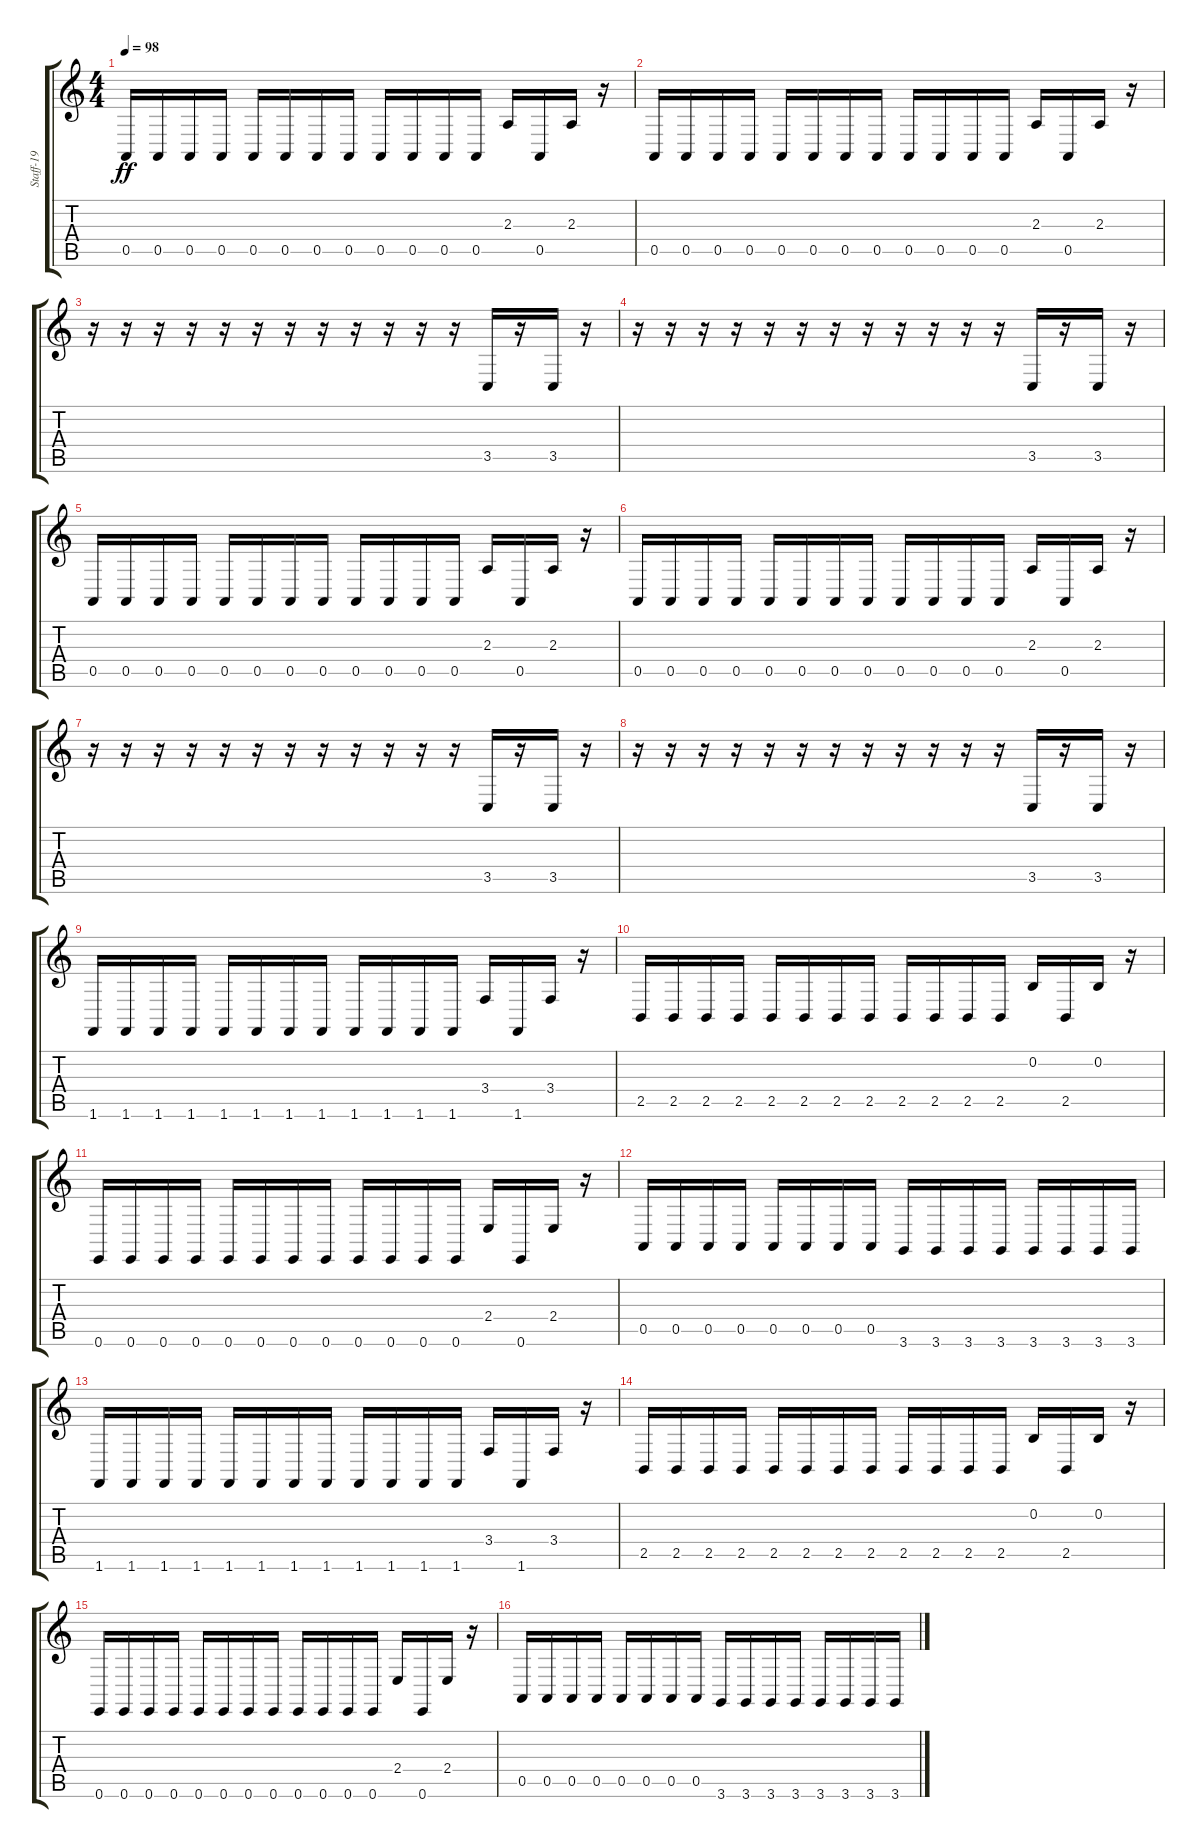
\track ("Staff-19" "Staff-19") {instrument lead8bassandlead}
\staff {score tabs}
\tuning (E4 B3 G3 D3 A2 E2) {hide}
\ts (4 4)
\tempo 98
\clef g2
\ks c
0.5.16{dy ff volume 1} 0.5.16{volume 2} 0.5.16{volume 2} 0.5.16{volume 3} 0.5.16{volume 4} 0.5.16{volume 4} 0.5.16{volume 5} 0.5.16{volume 6} 0.5.16{volume 6} 0.5.16{volume 6} 0.5.16{volume 7} 0.5.16{volume 7} 2.3.16{volume 7} 0.5.16{volume 8} 2.3.16{volume 7} r.16{volume 6} |
0.5.16{volume 1} 0.5.16{volume 2} 0.5.16{volume 2} 0.5.16{volume 3} 0.5.16{volume 4} 0.5.16{volume 4} 0.5.16{volume 5} 0.5.16{volume 6} 0.5.16{volume 6} 0.5.16{volume 6} 0.5.16{volume 7} 0.5.16{volume 7} 2.3.16{volume 7} 0.5.16{volume 8} 2.3.16{volume 7} r.16{volume 6} |
r.16{volume 1} r.16{volume 2} r.16{volume 2} r.16{volume 3} r.16{volume 4} r.16{volume 4} r.16{volume 5} r.16{volume 6} r.16{volume 6} r.16{volume 6} r.16{volume 7} r.16{volume 7} 3.5.16{volume 7} r.16{volume 8} 3.5.16{volume 7} r.16{volume 6} |
r.16{volume 1} r.16{volume 2} r.16{volume 2} r.16{volume 3} r.16{volume 4} r.16{volume 4} r.16{volume 5} r.16{volume 6} r.16{volume 6} r.16{volume 6} r.16{volume 7} r.16{volume 7} 3.5.16{volume 7} r.16{volume 8} 3.5.16{volume 7} r.16{volume 6} |
0.5.16{volume 1} 0.5.16{volume 2} 0.5.16{volume 2} 0.5.16{volume 3} 0.5.16{volume 4} 0.5.16{volume 4} 0.5.16{volume 5} 0.5.16{volume 6} 0.5.16{volume 6} 0.5.16{volume 6} 0.5.16{volume 7} 0.5.16{volume 7} 2.3.16{volume 7} 0.5.16{volume 8} 2.3.16{volume 7} r.16{volume 6} |
0.5.16{volume 1} 0.5.16{volume 2} 0.5.16{volume 2} 0.5.16{volume 3} 0.5.16{volume 4} 0.5.16{volume 4} 0.5.16{volume 5} 0.5.16{volume 6} 0.5.16{volume 6} 0.5.16{volume 6} 0.5.16{volume 7} 0.5.16{volume 7} 2.3.16{volume 7} 0.5.16{volume 8} 2.3.16{volume 7} r.16{volume 6} |
r.16{volume 1} r.16{volume 2} r.16{volume 2} r.16{volume 3} r.16{volume 4} r.16{volume 4} r.16{volume 5} r.16{volume 6} r.16{volume 6} r.16{volume 6} r.16{volume 7} r.16{volume 7} 3.5.16{volume 7} r.16{volume 8} 3.5.16{volume 7} r.16{volume 6} |
r.16{volume 1} r.16{volume 2} r.16{volume 2} r.16{volume 3} r.16{volume 4} r.16{volume 4} r.16{volume 5} r.16{volume 6} r.16{volume 6} r.16{volume 6} r.16{volume 7} r.16{volume 7} 3.5.16{volume 7} r.16{volume 8} 3.5.16{volume 7} r.16{volume 6} |
1.6.16{volume 1} 1.6.16{volume 2} 1.6.16{volume 2} 1.6.16{volume 3} 1.6.16{volume 4} 1.6.16{volume 4} 1.6.16{volume 5} 1.6.16{volume 6} 1.6.16{volume 6} 1.6.16{volume 6} 1.6.16{volume 7} 1.6.16{volume 7} 3.4.16{volume 7} 1.6.16{volume 8} 3.4.16{volume 7} r.16{volume 6} |
2.5.16{volume 1} 2.5.16{volume 2} 2.5.16{volume 2} 2.5.16{volume 3} 2.5.16{volume 4} 2.5.16{volume 4} 2.5.16{volume 5} 2.5.16{volume 6} 2.5.16{volume 6} 2.5.16{volume 6} 2.5.16{volume 7} 2.5.16{volume 7} 0.2.16{volume 7} 2.5.16{volume 8} 0.2.16{volume 7} r.16{volume 6} |
0.6.16{volume 1} 0.6.16{volume 2} 0.6.16{volume 2} 0.6.16{volume 3} 0.6.16{volume 4} 0.6.16{volume 4} 0.6.16{volume 5} 0.6.16{volume 6} 0.6.16{volume 6} 0.6.16{volume 6} 0.6.16{volume 7} 0.6.16{volume 7} 2.4.16{volume 7} 0.6.16{volume 8} 2.4.16{volume 7} r.16{volume 6} |
0.5.16{volume 2} 0.5.16{volume 3} 0.5.16{volume 4} 0.5.16{volume 5} 0.5.16{volume 6} 0.5.16{volume 7} 0.5.16{volume 8} 0.5.16 3.6.16{volume 2} 3.6.16{volume 3} 3.6.16{volume 4} 3.6.16{volume 5} 3.6.16{volume 6} 3.6.16{volume 7} 3.6.16{volume 8} 3.6.16 |
1.6.16{volume 1} 1.6.16{volume 2} 1.6.16{volume 2} 1.6.16{volume 3} 1.6.16{volume 4} 1.6.16{volume 4} 1.6.16{volume 5} 1.6.16{volume 6} 1.6.16{volume 6} 1.6.16{volume 6} 1.6.16{volume 7} 1.6.16{volume 7} 3.4.16{volume 7} 1.6.16{volume 8} 3.4.16{volume 7} r.16{volume 6} |
2.5.16{volume 1} 2.5.16{volume 2} 2.5.16{volume 2} 2.5.16{volume 3} 2.5.16{volume 4} 2.5.16{volume 4} 2.5.16{volume 5} 2.5.16{volume 6} 2.5.16{volume 6} 2.5.16{volume 6} 2.5.16{volume 7} 2.5.16{volume 7} 0.2.16{volume 7} 2.5.16{volume 8} 0.2.16{volume 7} r.16{volume 6} |
0.6.16{volume 1} 0.6.16{volume 2} 0.6.16{volume 2} 0.6.16{volume 3} 0.6.16{volume 4} 0.6.16{volume 4} 0.6.16{volume 5} 0.6.16{volume 6} 0.6.16{volume 6} 0.6.16{volume 6} 0.6.16{volume 7} 0.6.16{volume 7} 2.4.16{volume 7} 0.6.16{volume 8} 2.4.16{volume 7} r.16{volume 6} |
0.5.16{volume 2} 0.5.16{volume 3} 0.5.16{volume 4} 0.5.16{volume 5} 0.5.16{volume 6} 0.5.16{volume 7} 0.5.16{volume 8} 0.5.16 3.6.16{volume 2} 3.6.16{volume 3} 3.6.16{volume 4} 3.6.16{volume 5} 3.6.16{volume 6} 3.6.16{volume 7} 3.6.16{volume 8} 3.6.16
